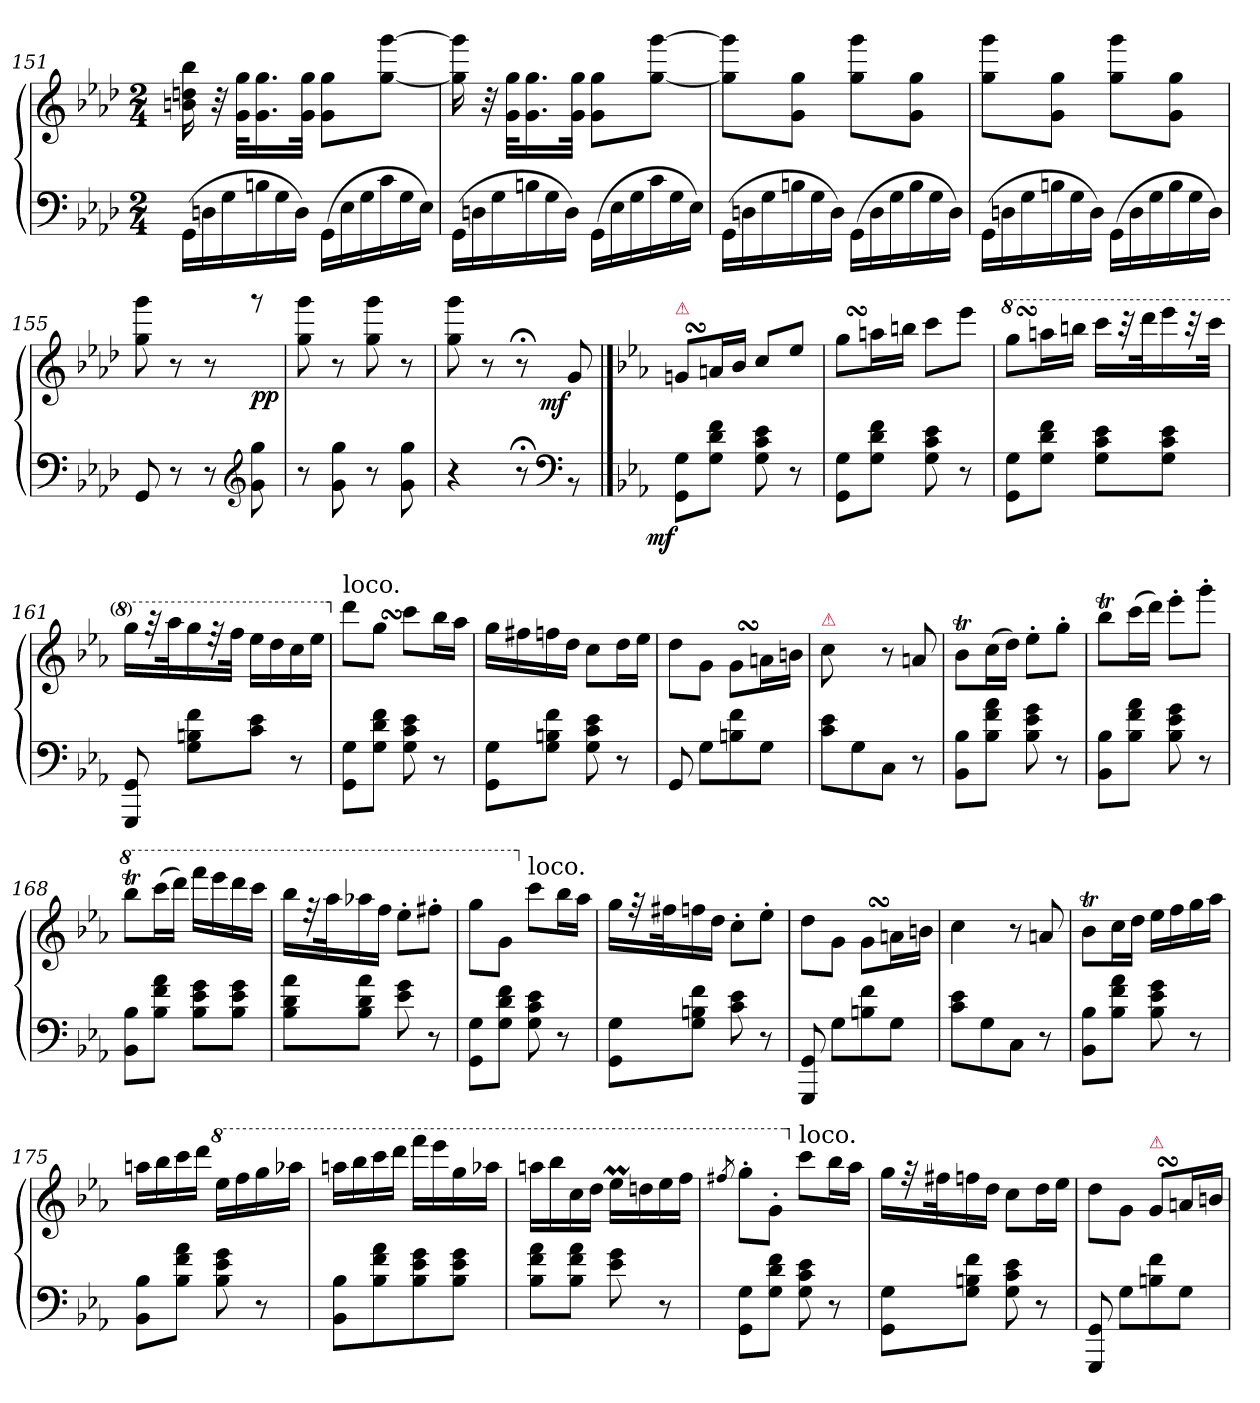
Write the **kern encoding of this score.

**kern	**kern	**dynam
*part1	*part1	*part1
*staff2	*staff1	*staff1/2
*clefF4	*clefG2	*
*k[b-e-a-d-]	*k[b-e-a-d-]	*
*M2/4	*M2/4	*
*Xtuplet	*	*
=151	=151	=151
(>24GGLL	16bn 16ddn 16bb-	.
24Dn	.	.
.	32r	.
24G	.	.
.	32g\ 32gg\KLL	.
24Bn	16.g 16.gg	.
24G	.	.
24DJJ)	.	.
.	32g 32ggJJk	.
(>24GGLL	8g 8ggL	.
24E-	.	.
24G	.	.
24c	[8gg [8gggJ	.
24G	.	.
24E-JJ)	.	.
=152	=152	=152
(>24GGLL	16gg] 16ggg]	.
24Dn	.	.
.	32r	.
24G	.	.
.	32g 32ggKLL	.
24Bn	16.g 16.gg	.
24G	.	.
24DJJ)	.	.
.	32g 32ggJJk	.
(>24GGLL	8g 8ggL	.
24E-	.	.
24G	.	.
24c	[8gg [8gggJ	.
24G	.	.
24E-JJ)	.	.
=153	=153	=153
(>24GGLL	8gg] 8ggg]L	.
24Dn	.	.
24G	.	.
24Bn	8g 8ggJ	.
24G	.	.
24DJJ)	.	.
(>24GGLL	8gg 8gggL	.
24D	.	.
24G	.	.
24B	8g 8ggJ	.
24G	.	.
24DJJ)	.	.
=154	=154	=154
(>24GGLL	8gg 8gggL	.
24Dn	.	.
24G	.	.
24Bn	8g 8ggJ	.
24G	.	.
24DJJ)	.	.
(>24GGLL	8gg 8gggL	.
24D	.	.
24G	.	.
24B	8g 8ggJ	.
24G	.	.
24DJJ)	.	.
=155	=155	=155
8GG/	8gg\ 8ggg\	.
8r	8r	.
8r	8r	.
*clefG2	*	*
!	!	!LO:DY:b
8g\ 8gg\	8rggg	pp
=156	=156	=156
8r	8gg 8ggg	.
8g\ 8gg\	8r	.
8r	8gg 8ggg	.
8g\ 8gg\	8r	.
=157	=157	=157
4r	8gg\ 8ggg\	.
.	8r	.
8r;<	8r;<	.
*clefF4	*	*
!	!	!LO:DY:b:rj
8rBB	8g	mf
==158	==158	==158
*k[b-e-a-]	*k[b-e-a-]	*
!	!LO:TX:a:color=crimson:t=⚠	!
!	!	!LO:DY:b=2:rj
8GG\ 8G\L	8gnSsSL	mf
8G\ 8d\ 8f\J	16anL	.
.	16b-JJ	.
8G 8c 8e-	8cc/L	.
8r	8ee-J	.
=159	=159	=159
8GG 8GL	8ggSsSL	.
8G 8d 8fJ	16aanL	.
.	16bbnJJ	.
8G 8c 8e-	8cccL	.
8r	8eee-J	.
=160	=160	=160
*	*8va	*
8GG 8GL	8gggSsSL	.
8G 8d 8fJ	16aaanL	.
.	16bbbnJJ	.
8G 8c 8e-L	16ccccLL	.
.	32rbbb	.
.	32ddddK	.
8G 8c 8e-J	16eeee-	.
.	32rbbb	.
.	32ccccJJk	.
=161	=161	=161
8GGG 8GG	16gggLL	.
.	32rggg	.
.	32aaa-K	.
8G\ 8Bn\ 8f\L	16ggg	.
.	32reee	.
.	32fffJJk	.
8c 8e-J	16eee-LL	.
.	16ddd	.
8r	16ccc	.
.	16eee-JJ	.
=162	=162	=162
*	*X8va	*
!	!LO:TX:a:t=loco.	!
8GG 8GL	8dddL	.
8G 8d 8fJ	8ggSsSJ	.
8G\ 8c\ 8e-\	8cccL	.
8r	16bb-L	.
.	16aa-JJ	.
=163	=163	=163
8GG\ 8G\L	16ggLL	.
.	16ff#X	.
8G 8Bn 8fJ	16ffn	.
.	16ddJJ	.
8G\ 8c\ 8e-\	8ccL	.
8r	16ddL	.
.	16ee-JJ	.
=164	=164	=164
8GG/	8dd\L	.
8G\L	8gJ	.
8Bn 8f	8gSsS\L	.
8GJ	16anL	.
.	16bnJJ	.
=165	=165	=165
!	!LO:TX:a:color=crimson:t=⚠	!
!	!LO:N:vis=8	!
8c\ 8e-\L	4cc	.
8G	.	.
8CJ	8r	.
8r	8an/	.
=166	=166	=166
8BB-\ 8B-\L	8b-TL	.
8B- 8f 8a-J	(>16ccL	.
.	16ddJJ)	.
8B-\ 8e-\ 8g\	8ee-'\L	.
8r	8gg'J	.
=167	=167	=167
8BB-\ 8B-\L	8bb-TL	.
8B-\ 8f\ 8a-\J	(>16cccL	.
.	16dddJJ)	.
8B-\ 8e-\ 8g\	8eee-'\L	.
8r	8ggg'J	.
=168	=168	=168
*	*8va	*
8BB- 8B-L	8bbb-TL	.
8B- 8f 8a-J	(>16ccccL	.
.	16ddddJJ)	.
8B- 8e- 8gL	16ffffLL	.
.	16eeee-	.
8B- 8e- 8gJ	16dddd	.
.	16ccccJJ	.
=169	=169	=169
8B-\ 8d\ 8a-\L	16bbb-\LL	.
.	32reee	.
.	32aaa-K	.
8B- 8d 8a-J	16aaa-X	.
.	16fffJJ	.
8e-\ 8g\	8eee-'\L	.
8r	8fff#X'J	.
=170	=170	=170
8GG\ 8G\L	8ggg\L	.
8G 8d 8fJ	8ggJ	.
*	*X8va	*
!	!LO:TX:a:t=loco.	!
8G\ 8c\ 8e-\	8cccL	.
8r	16bb-L	.
.	16aa-JJ	.
=171	=171	=171
8GG\ 8G\L	16gg\LL	.
.	32rff	.
.	32ff#XK	.
8G 8Bn 8fJ	16ffn	.
.	16ddJJ	.
8c\ 8e-\	8cc'L	.
8r	8ee-'J	.
=172	=172	=172
8GGG/ 8GG/	8ddL	.
8G\L	8gJ	.
8Bn 8f	8gSsS\L	.
8GJ	16anL	.
.	16bnJJ	.
=173	=173	=173
8c\ 8e-\L	4cc\	.
8G	.	.
8CJ	8r	.
8r	8an/	.
=174	=174	=174
8BB-\ 8B-\L	8b-T\L	.
8B- 8f 8a-J	16ccL	.
.	16ddJJ	.
8B-\ 8e-\ 8g\	16ee-LL	.
.	16ff	.
8r	16gg	.
.	16aa-JJ	.
=175	=175	=175
8BB-\ 8B-\L	16aanLL	.
.	16bb-	.
8B- 8f 8a-J	16ccc	.
.	16dddJJ	.
*	*8va	*
8B-\ 8e-\ 8g\	16eee-LL	.
.	16fff	.
8r	16ggg	.
.	16aaa-XJJ	.
=176	=176	=176
8BB-\ 8B-\L	16aaanLL	.
.	16bbb-	.
8B- 8f 8a-	16cccc	.
.	16ddddJJ	.
8B- 8e- 8g	16ffffLL	.
.	16eeee-	.
8B- 8e- 8gJ	16ggg	.
.	16aaa-XJJ	.
=177	=177	=177
8B-\ 8f\ 8a-\L	16aaanLL	.
.	16bbb-	.
8B- 8f 8a-J	16ccc	.
.	16dddJJ	.
8e-\ 8g\	16eee-MLL	.
.	16dddn	.
8r	16eee-	.
.	16fffJJ	.
=178	=178	=178
.	8qfff#X/	.
8GG\ 8G\L	8ggg'\L	.
8G 8d 8fJ	8gg'J	.
*	*X8va	*
!	!LO:TX:a:t=loco.	!
8G 8c 8e-	8cccL	.
8r	16bb-L	.
.	16aa-JJ	.
=179	=179	=179
8GG\ 8G\L	16ggLL	.
.	32rff	.
.	32ff#XK	.
8G 8Bn 8fJ	16ffn	.
.	16ddJJ	.
8G\ 8c\ 8e-\	8ccL	.
8r	16ddL	.
.	16ee-JJ	.
=180	=180	=180
8GGG/ 8GG/	8dd\L	.
8G\L	8gJ	.
!	!LO:TX:a:color=crimson:t=⚠	!
8Bn 8f	8gSsSL	.
8GJ	16anL	.
.	16bnJJ	.
=	=	=
*-	*-	*-
